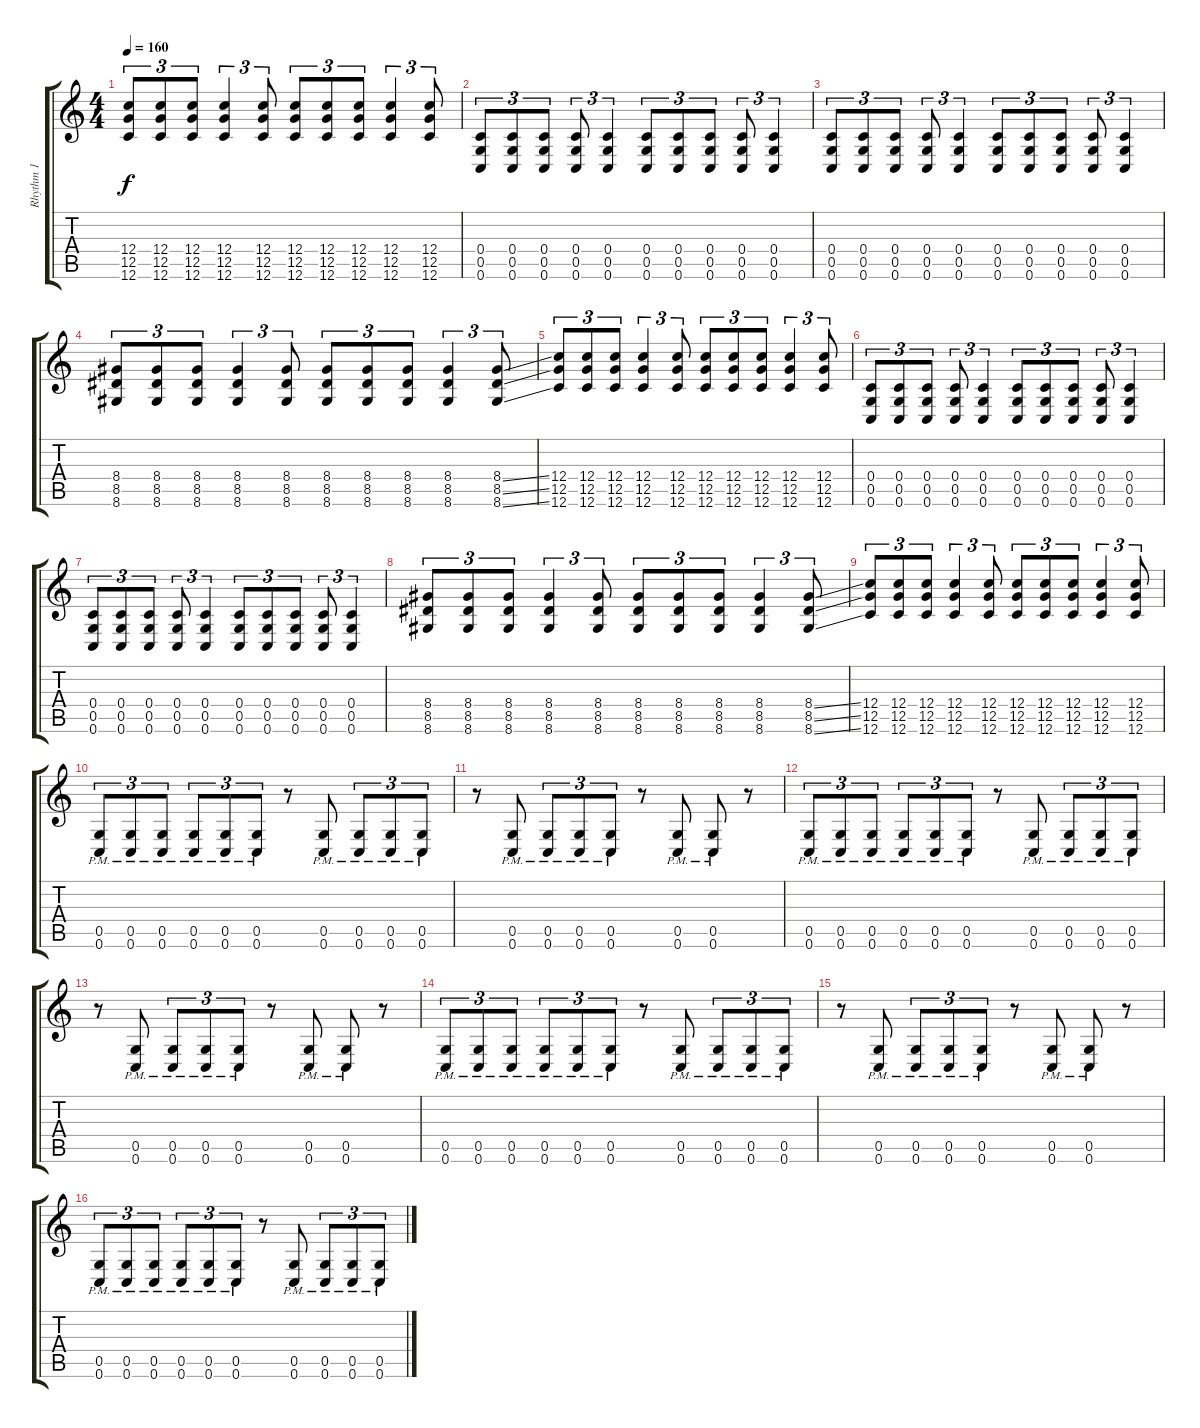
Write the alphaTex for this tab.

\track ("Rhythm 1" "Rhythm 1") {instrument distortionguitar}
\staff {score tabs}
\tuning (D4 A3 F3 C3 G2 C2) {hide}
\ts (4 4)
\tempo 160
\clef g2
\ks c
(12.4 12.5 12.6).8{tu (3 2) dy f} (12.4 12.5 12.6).8{tu (3 2)} (12.4 12.5 12.6).8{tu (3 2)} (12.4 12.5 12.6).4{tu (3 2)} (12.4 12.5 12.6).8{tu (3 2)} (12.4 12.5 12.6).8{tu (3 2)} (12.4 12.5 12.6).8{tu (3 2)} (12.4 12.5 12.6).8{tu (3 2)} (12.4 12.5 12.6).4{tu (3 2)} (12.4 12.5 12.6).8{tu (3 2)} |
(0.4 0.5 0.6).8{tu (3 2)} (0.4 0.5 0.6).8{tu (3 2)} (0.4 0.5 0.6).8{tu (3 2)} (0.4 0.5 0.6).8{tu (3 2)} (0.4 0.5 0.6).4{tu (3 2)} (0.4 0.5 0.6).8{tu (3 2)} (0.4 0.5 0.6).8{tu (3 2)} (0.4 0.5 0.6).8{tu (3 2)} (0.4 0.5 0.6).8{tu (3 2)} (0.4 0.5 0.6).4{tu (3 2)} |
(0.4 0.5 0.6).8{tu (3 2)} (0.4 0.5 0.6).8{tu (3 2)} (0.4 0.5 0.6).8{tu (3 2)} (0.4 0.5 0.6).8{tu (3 2)} (0.4 0.5 0.6).4{tu (3 2)} (0.4 0.5 0.6).8{tu (3 2)} (0.4 0.5 0.6).8{tu (3 2)} (0.4 0.5 0.6).8{tu (3 2)} (0.4 0.5 0.6).8{tu (3 2)} (0.4 0.5 0.6).4{tu (3 2)} |
(8.4 8.5 8.6).8{tu (3 2)} (8.4 8.5 8.6).8{tu (3 2)} (8.4 8.5 8.6).8{tu (3 2)} (8.4 8.5 8.6).4{tu (3 2)} (8.4 8.5 8.6).8{tu (3 2)} (8.4 8.5 8.6).8{tu (3 2)} (8.4 8.5 8.6).8{tu (3 2)} (8.4 8.5 8.6).8{tu (3 2)} (8.4 8.5 8.6).4{tu (3 2)} (8.4{ss} 8.5{ss} 8.6{ss}).8{tu (3 2)} |
(12.4 12.5 12.6).8{tu (3 2)} (12.4 12.5 12.6).8{tu (3 2)} (12.4 12.5 12.6).8{tu (3 2)} (12.4 12.5 12.6).4{tu (3 2)} (12.4 12.5 12.6).8{tu (3 2)} (12.4 12.5 12.6).8{tu (3 2)} (12.4 12.5 12.6).8{tu (3 2)} (12.4 12.5 12.6).8{tu (3 2)} (12.4 12.5 12.6).4{tu (3 2)} (12.4 12.5 12.6).8{tu (3 2)} |
(0.4 0.5 0.6).8{tu (3 2)} (0.4 0.5 0.6).8{tu (3 2)} (0.4 0.5 0.6).8{tu (3 2)} (0.4 0.5 0.6).8{tu (3 2)} (0.4 0.5 0.6).4{tu (3 2)} (0.4 0.5 0.6).8{tu (3 2)} (0.4 0.5 0.6).8{tu (3 2)} (0.4 0.5 0.6).8{tu (3 2)} (0.4 0.5 0.6).8{tu (3 2)} (0.4 0.5 0.6).4{tu (3 2)} |
(0.4 0.5 0.6).8{tu (3 2)} (0.4 0.5 0.6).8{tu (3 2)} (0.4 0.5 0.6).8{tu (3 2)} (0.4 0.5 0.6).8{tu (3 2)} (0.4 0.5 0.6).4{tu (3 2)} (0.4 0.5 0.6).8{tu (3 2)} (0.4 0.5 0.6).8{tu (3 2)} (0.4 0.5 0.6).8{tu (3 2)} (0.4 0.5 0.6).8{tu (3 2)} (0.4 0.5 0.6).4{tu (3 2)} |
(8.4 8.5 8.6).8{tu (3 2)} (8.4 8.5 8.6).8{tu (3 2)} (8.4 8.5 8.6).8{tu (3 2)} (8.4 8.5 8.6).4{tu (3 2)} (8.4 8.5 8.6).8{tu (3 2)} (8.4 8.5 8.6).8{tu (3 2)} (8.4 8.5 8.6).8{tu (3 2)} (8.4 8.5 8.6).8{tu (3 2)} (8.4 8.5 8.6).4{tu (3 2)} (8.4{ss} 8.5{ss} 8.6{ss}).8{tu (3 2)} |
(12.4 12.5 12.6).8{tu (3 2)} (12.4 12.5 12.6).8{tu (3 2)} (12.4 12.5 12.6).8{tu (3 2)} (12.4 12.5 12.6).4{tu (3 2)} (12.4 12.5 12.6).8{tu (3 2)} (12.4 12.5 12.6).8{tu (3 2)} (12.4 12.5 12.6).8{tu (3 2)} (12.4 12.5 12.6).8{tu (3 2)} (12.4 12.5 12.6).4{tu (3 2)} (12.4 12.5 12.6).8{tu (3 2)} |
(0.5{pm} 0.6{pm}).8{tu (3 2)} (0.5{pm} 0.6{pm}).8{tu (3 2)} (0.5{pm} 0.6{pm}).8{tu (3 2)} (0.5{pm} 0.6{pm}).8{tu (3 2)} (0.5{pm} 0.6{pm}).8{tu (3 2)} (0.5{pm} 0.6{pm}).8{tu (3 2)} r.8 (0.5{pm} 0.6{pm}).8 (0.5{pm} 0.6{pm}).8{tu (3 2)} (0.5{pm} 0.6{pm}).8{tu (3 2)} (0.5{pm} 0.6{pm}).8{tu (3 2)} |
r.8 (0.5{pm} 0.6{pm}).8 (0.5{pm} 0.6{pm}).8{tu (3 2)} (0.5{pm} 0.6{pm}).8{tu (3 2)} (0.5{pm} 0.6{pm}).8{tu (3 2)} r.8 (0.5{pm} 0.6{pm}).8 (0.5{pm} 0.6{pm}).8 r.8 |
(0.5{pm} 0.6{pm}).8{tu (3 2)} (0.5{pm} 0.6{pm}).8{tu (3 2)} (0.5{pm} 0.6{pm}).8{tu (3 2)} (0.5{pm} 0.6{pm}).8{tu (3 2)} (0.5{pm} 0.6{pm}).8{tu (3 2)} (0.5{pm} 0.6{pm}).8{tu (3 2)} r.8 (0.5{pm} 0.6{pm}).8 (0.5{pm} 0.6{pm}).8{tu (3 2)} (0.5{pm} 0.6{pm}).8{tu (3 2)} (0.5{pm} 0.6{pm}).8{tu (3 2)} |
r.8 (0.5{pm} 0.6{pm}).8 (0.5{pm} 0.6{pm}).8{tu (3 2)} (0.5{pm} 0.6{pm}).8{tu (3 2)} (0.5{pm} 0.6{pm}).8{tu (3 2)} r.8 (0.5{pm} 0.6{pm}).8 (0.5{pm} 0.6{pm}).8 r.8 |
(0.5{pm} 0.6{pm}).8{tu (3 2)} (0.5{pm} 0.6{pm}).8{tu (3 2)} (0.5{pm} 0.6{pm}).8{tu (3 2)} (0.5{pm} 0.6{pm}).8{tu (3 2)} (0.5{pm} 0.6{pm}).8{tu (3 2)} (0.5{pm} 0.6{pm}).8{tu (3 2)} r.8 (0.5{pm} 0.6{pm}).8 (0.5{pm} 0.6{pm}).8{tu (3 2)} (0.5{pm} 0.6{pm}).8{tu (3 2)} (0.5{pm} 0.6{pm}).8{tu (3 2)} |
r.8 (0.5{pm} 0.6{pm}).8 (0.5{pm} 0.6{pm}).8{tu (3 2)} (0.5{pm} 0.6{pm}).8{tu (3 2)} (0.5{pm} 0.6{pm}).8{tu (3 2)} r.8 (0.5{pm} 0.6{pm}).8 (0.5{pm} 0.6{pm}).8 r.8 |
(0.5{pm} 0.6{pm}).8{tu (3 2)} (0.5{pm} 0.6{pm}).8{tu (3 2)} (0.5{pm} 0.6{pm}).8{tu (3 2)} (0.5{pm} 0.6{pm}).8{tu (3 2)} (0.5{pm} 0.6{pm}).8{tu (3 2)} (0.5{pm} 0.6{pm}).8{tu (3 2)} r.8 (0.5{pm} 0.6{pm}).8 (0.5{pm} 0.6{pm}).8{tu (3 2)} (0.5{pm} 0.6{pm}).8{tu (3 2)} (0.5{pm} 0.6{pm}).8{tu (3 2)}
